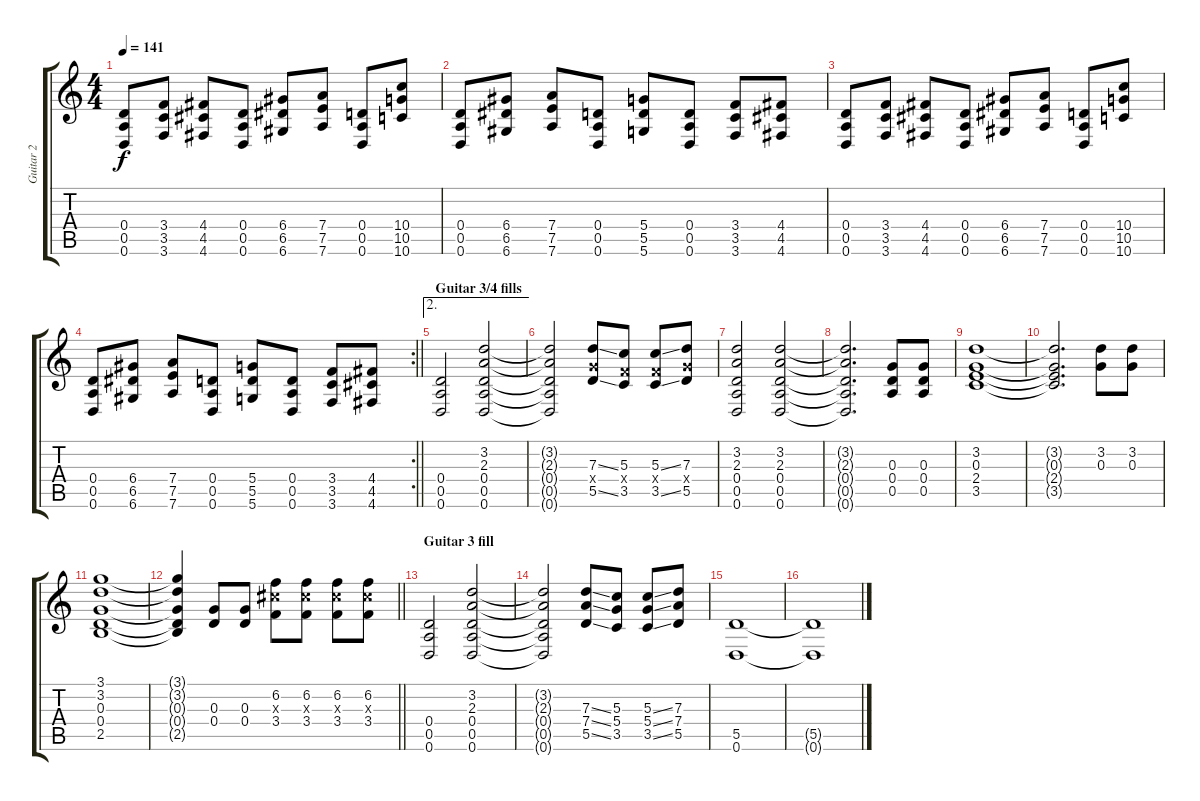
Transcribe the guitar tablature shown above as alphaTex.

\track ("Guitar 2" "Guitar 2") {instrument distortionguitar}
\staff {score tabs}
\tuning (E4 B3 G3 D3 A2 D2) {hide}
\ts (4 4)
\tempo 141
\clef g2
\ks c
(0.4 0.5 0.6).8{dy f} (3.4 3.5 3.6).8 (4.4 4.5 4.6).8 (0.4 0.5 0.6).8 (6.4 6.5 6.6).8 (7.4 7.5 7.6).8 (0.4 0.5 0.6).8 (10.4 10.5 10.6).8 |
(0.4 0.5 0.6).8 (6.4 6.5 6.6).8 (7.4 7.5 7.6).8 (0.4 0.5 0.6).8 (5.4 5.5 5.6).8 (0.4 0.5 0.6).8 (3.4 3.5 3.6).8 (4.4 4.5 4.6).8 |
(0.4 0.5 0.6).8 (3.4 3.5 3.6).8 (4.4 4.5 4.6).8 (0.4 0.5 0.6).8 (6.4 6.5 6.6).8 (7.4 7.5 7.6).8 (0.4 0.5 0.6).8 (10.4 10.5 10.6).8 |
\rc 2
\barLineRight lightlight
(0.4 0.5 0.6).8 (6.4 6.5 6.6).8 (7.4 7.5 7.6).8 (0.4 0.5 0.6).8 (5.4 5.5 5.6).8 (0.4 0.5 0.6).8 (3.4 3.5 3.6).8 (4.4 4.5 4.6).8 |
\ae 2
\section ("" "Guitar 3/4 fills")
(0.4 0.5 0.6).2 (3.2 2.3 0.4 0.5 0.6).2 |
(3.2{t} 2.3{t} 0.4{t} 0.5{t} 0.6{t}).2 (7.3{ss} 5.4{x} 5.5{ss}).8 (5.3 3.4{x} 3.5).8 (5.3{ss} 3.4{x} 3.5{ss}).8 (7.3 5.4{x} 5.5).8 |
(3.2 2.3 0.4 0.5 0.6).2 (3.2 2.3 0.4 0.5 0.6).2 |
(3.2{t} 2.3{t} 0.4{t} 0.5{t} 0.6{t}).2{d} (0.3 0.4 0.5).8 (0.3 0.4 0.5).8 |
(3.2 0.3 2.4 3.5).1 |
(3.2{t} 0.3{t} 2.4{t} 3.5{t}).2{d} (3.2 0.3).8 (3.2 0.3).8 |
(3.1 3.2 0.3 0.4 2.5).1 |
\barLineRight lightlight
(3.1{t} 3.2{t} 0.3{t} 0.4{t} 2.5{t}).4 (0.3 0.4).8 (0.3 0.4).8 (6.2 6.3{x} 3.4).8 (6.2 6.3{x} 3.4).8 (6.2 6.3{x} 3.4).8 (6.2 6.3{x} 3.4).8 |
\section ("" "Guitar 3 fill")
(0.4 0.5 0.6).2 (3.2 2.3 0.4 0.5 0.6).2 |
(3.2{t} 2.3{t} 0.4{t} 0.5{t} 0.6{t}).2 (7.3{ss} 7.4{ss} 5.5{ss}).8 (5.3 5.4 3.5).8 (5.3{ss} 5.4{ss} 3.5{ss}).8 (7.3 7.4 5.5).8 |
(5.5 0.6).1 |
(5.5{t} 0.6{t}).1
